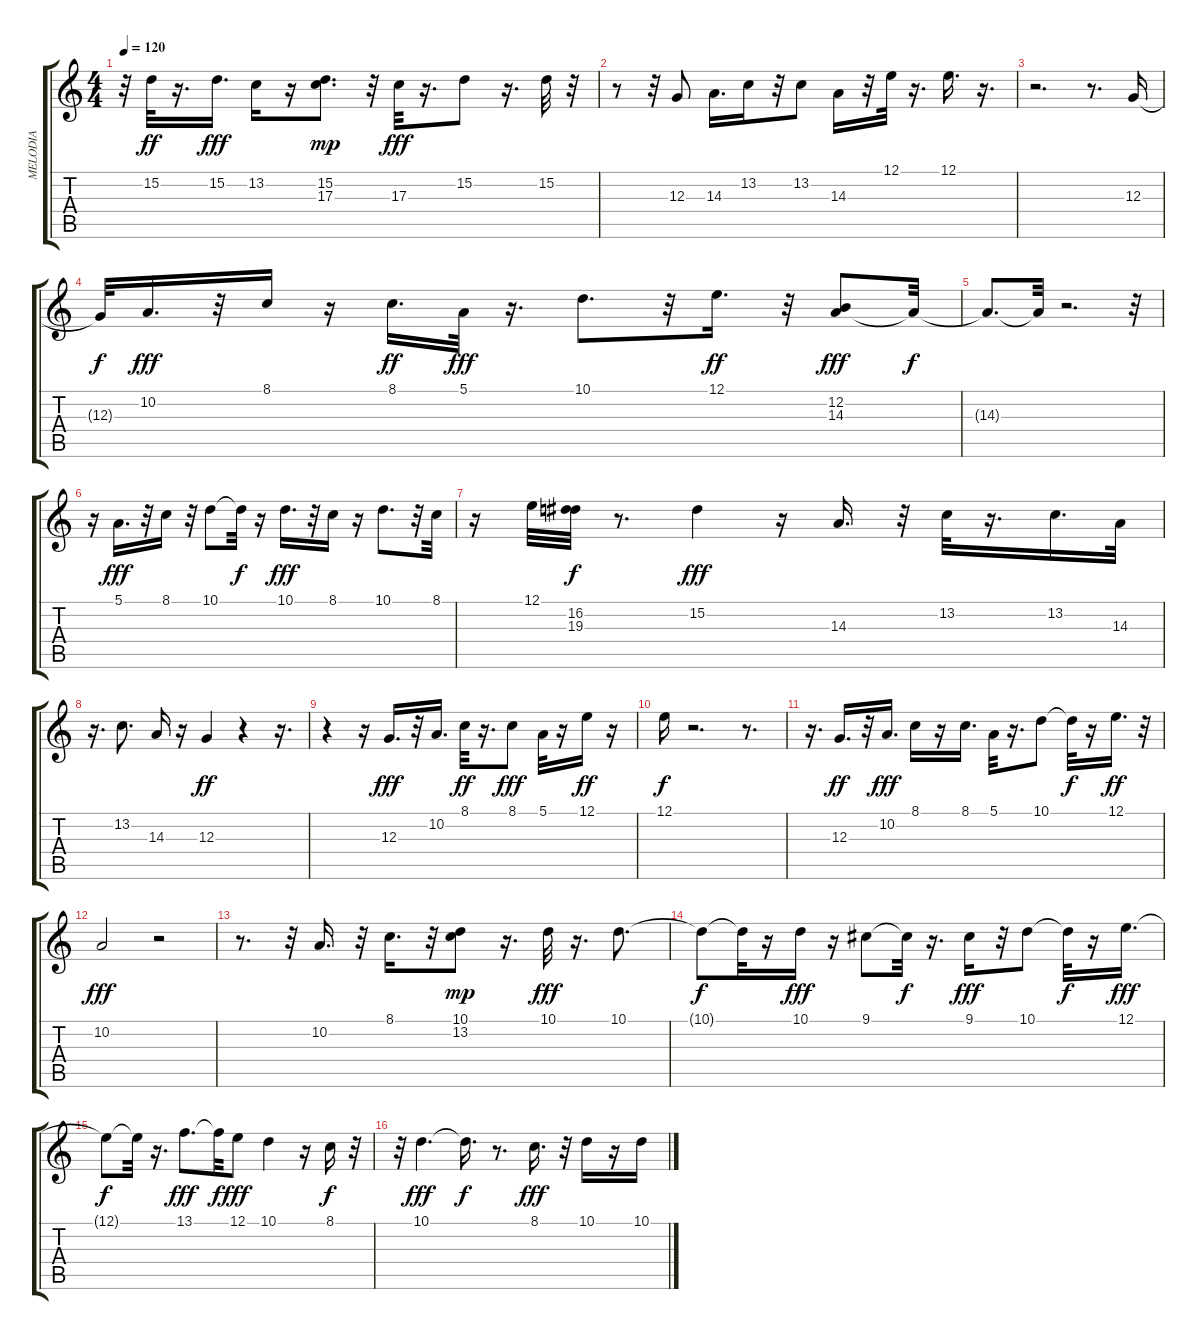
\track ("MELODIA" "MELODIA") {solo instrument viola}
\staff {score tabs}
\tuning (E4 B3 G3 D3 A2 E2) {hide}
\ts (4 4)
\tempo 120
\clef g2
\ks c
r.32{dy f} 15.2.32{dy ff} r.16{d} 15.2.16{d dy fff} 13.2.16 r.16 (15.2 17.3).8{d dy mp} r.32 17.3.32{dy fff} r.16{d} 15.2.8 r.16{d} 15.2.32 r.32 |
r.8 r.32 12.3.8 14.3.16{d} 13.2.16 r.32 13.2.8 14.3.16 r.32 12.1.32 r.16{d} 12.1.16{d} r.16{d} |
r.2{d} r.8{d} 12.3.16 |
12.3{t}.32{dy f} 10.2.16{d dy fff} r.32 8.1.16 r.16 8.1.16{d dy ff} 5.1.32{dy fff} r.16{d} 10.1.8{d} r.32 12.1.16{d dy ff} r.32 (12.2 14.3).8{dy fff} 14.3{t}.32{dy f} |
14.3{t}.8{d} 14.3{t}.32 r.2{d} r.32 |
r.16 5.1.16{d dy fff} r.32 8.1.16 r.32 10.1.8 10.1{t}.32{dy f} r.16 10.1.16{d dy fff} r.32 8.1.16 r.16 10.1.8{d} r.32 8.1.32 |
r.16 12.1.32 (16.2 19.3).32{dy f} r.8{d} 15.2.4{dy fff} r.16 14.3.16{d} r.32 13.2.32 r.16{d} 13.2.16{d} 14.3.32 |
r.16{d} 13.2.8{d} 14.3.16 r.16 12.3.4{dy ff} r.4 r.16{d} |
r.4 r.16 12.3.16{d dy fff} r.32 10.2.16{d} 8.1.32{dy ff} r.16{d} 8.1.8{dy fff} 5.1.32 r.16 12.1.16{dy ff} r.16 |
12.1.16{dy f} r.2{d} r.8{d} |
r.16{d} 12.3.16{d dy ff} r.32 10.2.16{d dy fff} 8.1.16 r.16 8.1.16{d} 5.1.32 r.16{d} 10.1.8 10.1{t}.32{dy f} r.16 12.1.16{d dy ff} r.32 |
10.2.2{dy fff} r.2 |
r.8{d} r.32 10.2.16{d} r.32 8.1.16{d} r.32 (10.1 13.2).8{dy mp} r.16{d} 10.1.32{dy fff} r.16{d} 10.1.8{d} |
10.1{t}.8{dy f} 10.1{t}.32 r.16 10.1.16{dy fff} r.16 9.1.8 9.1{t}.32{dy f} r.16{d} 9.1.16{dy fff} r.32 10.1.8 10.1{t}.32{dy f} r.16 12.1.16{d dy fff} |
12.1{t}.8{dy f} 12.1{t}.32 r.16{d} 13.1.8{d dy fff} 13.1{t}.32{dy f} 12.1.8{dy fff} 10.1.4 r.16 8.1.16{dy f} r.32 |
r.32 10.1.4{d dy fff} 10.1{t}.16{d dy f} r.8{d} 8.1.16{d dy fff} r.32 10.1.16 r.16 10.1.16
